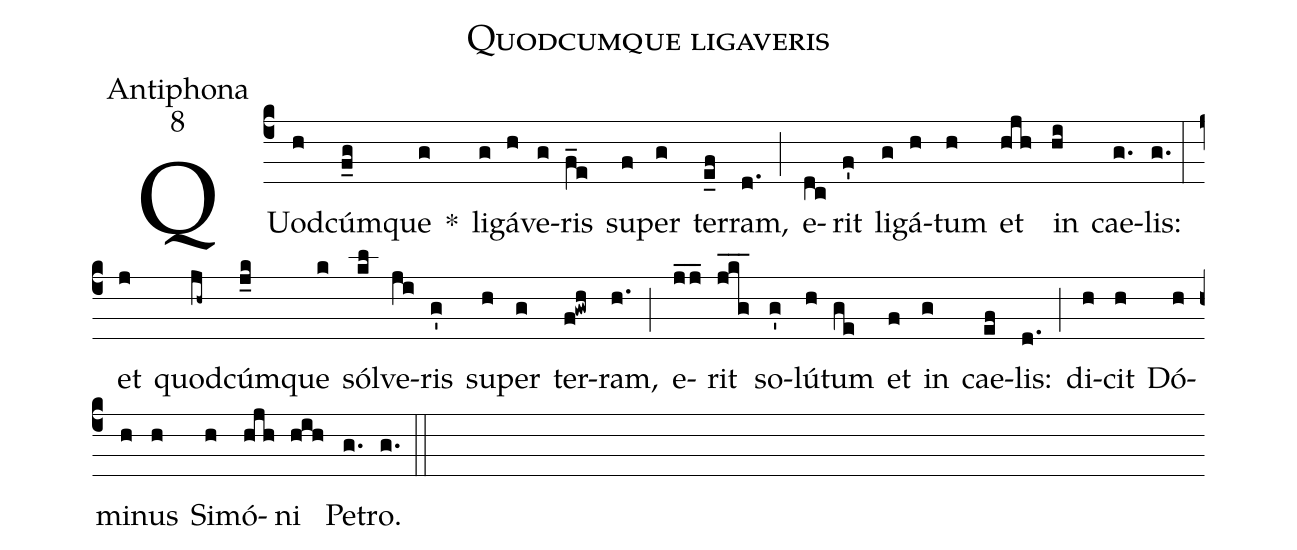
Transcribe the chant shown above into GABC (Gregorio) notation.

name:Quodcumque ligaveris;
office-part:Antiphona;
mode:8;
%%
(c4) QUod(h)cúm(f_g)que(g) *() li(g)gá(h)ve(g)ris(f_e) su(f)per(g) ter(e_f)ram,(d.) (;) e(dc)rit(f') li(g)gá(h)tum(h) et(hjh) in(hi) cae(g.)lis:(g.) (:) et(j) quod(jh~)cúm(j_k)que(k) sól(kl)ve(ji)ris(g') su(h)per(g) ter(f!gwh)ram,(h.) (;) e(j_/j_)rit(jkg___) so(g')lú(h)tum(ge) et(f) in(g) cae(ef)lis:(d.) (;) di(h)cit(h) Dó(h)mi(h)nus(h) Si(h)mó(hjh)ni(hih) Pe(g.)tro.(g.) (::)
